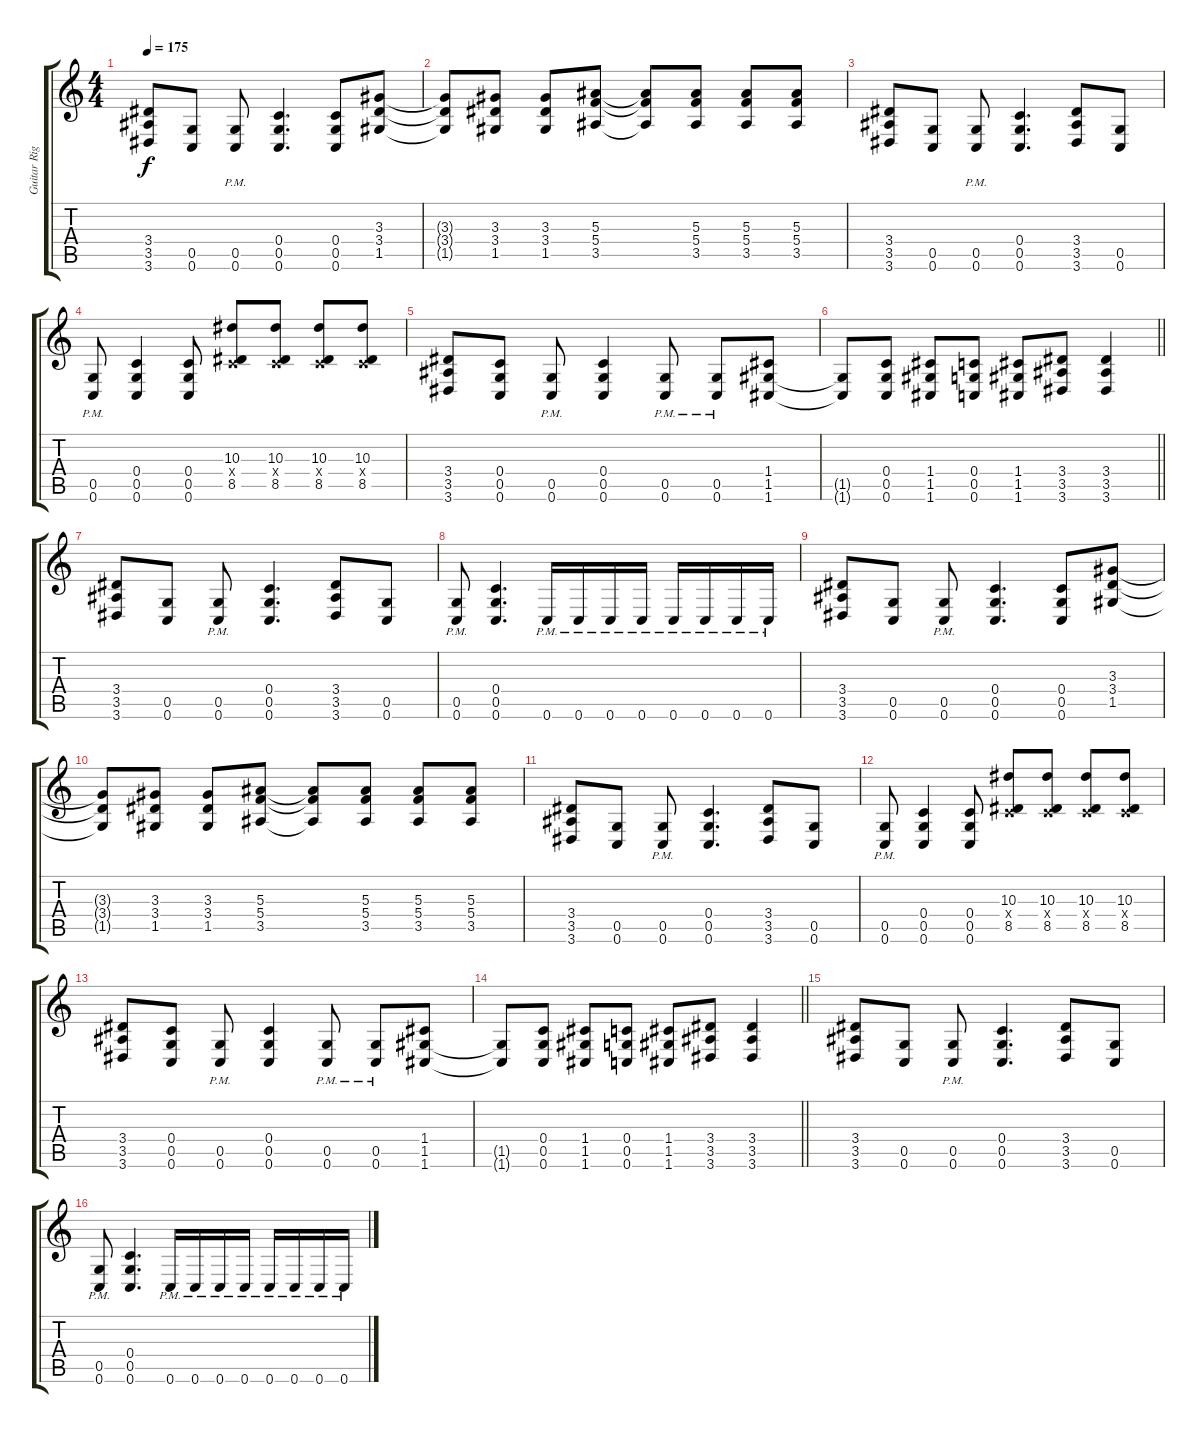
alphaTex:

\track ("Guitar Right" "Guitar Rig") {instrument distortionguitar}
\staff {score tabs}
\tuning (D4 A3 F3 C3 G2 C2) {hide}
\ts (4 4)
\tempo 175
\clef g2
\ks c
(3.4 3.5 3.6).8{dy f} (0.5 0.6).8 (0.5{pm} 0.6{pm}).8 (0.4 0.5 0.6).4{d} (0.4 0.5 0.6).8 (3.3 3.4 1.5).8 |
(3.3{t} 3.4{t} 1.5{t}).8 (3.3 3.4 1.5).8 (3.3 3.4 1.5).8 (5.3 5.4 3.5).8 (5.3{t} 5.4{t} 3.5{t}).8 (5.3 5.4 3.5).8 (5.3 5.4 3.5).8 (5.3 5.4 3.5).8 |
(3.4 3.5 3.6).8 (0.5 0.6).8 (0.5{pm} 0.6{pm}).8 (0.4 0.5 0.6).4{d} (3.4 3.5 3.6).8 (0.5 0.6).8 |
(0.5{pm} 0.6{pm}).8 (0.4 0.5 0.6).4 (0.4 0.5 0.6).8 (10.3 0.4{x} 8.5).8 (10.3 0.4{x} 8.5).8 (10.3 0.4{x} 8.5).8 (10.3 0.4{x} 8.5).8 |
(3.4 3.5 3.6).8 (0.4 0.5 0.6).8 (0.5{pm} 0.6{pm}).8 (0.4 0.5 0.6).4 (0.5{pm} 0.6{pm}).8 (0.5{pm} 0.6{pm}).8 (1.4 1.5 1.6).8 |
\barLineRight lightlight
(1.5{t} 1.6{t}).8 (0.4 0.5 0.6).8 (1.4 1.5 1.6).8 (0.4 0.5 0.6).8 (1.4 1.5 1.6).8 (3.4 3.5 3.6).8 (3.4 3.5 3.6).4 |
(3.4 3.5 3.6).8 (0.5 0.6).8 (0.5{pm} 0.6{pm}).8 (0.4 0.5 0.6).4{d} (3.4 3.5 3.6).8 (0.5 0.6).8 |
(0.5{pm} 0.6{pm}).8 (0.4 0.5 0.6).4{d} 0.6{pm}.16 0.6{pm}.16 0.6{pm}.16 0.6{pm}.16 0.6{pm}.16 0.6{pm}.16 0.6{pm}.16 0.6{pm}.16 |
(3.4 3.5 3.6).8 (0.5 0.6).8 (0.5{pm} 0.6{pm}).8 (0.4 0.5 0.6).4{d} (0.4 0.5 0.6).8 (3.3 3.4 1.5).8 |
(3.3{t} 3.4{t} 1.5{t}).8 (3.3 3.4 1.5).8 (3.3 3.4 1.5).8 (5.3 5.4 3.5).8 (5.3{t} 5.4{t} 3.5{t}).8 (5.3 5.4 3.5).8 (5.3 5.4 3.5).8 (5.3 5.4 3.5).8 |
(3.4 3.5 3.6).8 (0.5 0.6).8 (0.5{pm} 0.6{pm}).8 (0.4 0.5 0.6).4{d} (3.4 3.5 3.6).8 (0.5 0.6).8 |
(0.5{pm} 0.6{pm}).8 (0.4 0.5 0.6).4 (0.4 0.5 0.6).8 (10.3 0.4{x} 8.5).8 (10.3 0.4{x} 8.5).8 (10.3 0.4{x} 8.5).8 (10.3 0.4{x} 8.5).8 |
(3.4 3.5 3.6).8 (0.4 0.5 0.6).8 (0.5{pm} 0.6{pm}).8 (0.4 0.5 0.6).4 (0.5{pm} 0.6{pm}).8 (0.5{pm} 0.6{pm}).8 (1.4 1.5 1.6).8 |
\barLineRight lightlight
(1.5{t} 1.6{t}).8 (0.4 0.5 0.6).8 (1.4 1.5 1.6).8 (0.4 0.5 0.6).8 (1.4 1.5 1.6).8 (3.4 3.5 3.6).8 (3.4 3.5 3.6).4 |
(3.4 3.5 3.6).8 (0.5 0.6).8 (0.5{pm} 0.6{pm}).8 (0.4 0.5 0.6).4{d} (3.4 3.5 3.6).8 (0.5 0.6).8 |
(0.5{pm} 0.6{pm}).8 (0.4 0.5 0.6).4{d} 0.6{pm}.16 0.6{pm}.16 0.6{pm}.16 0.6{pm}.16 0.6{pm}.16 0.6{pm}.16 0.6{pm}.16 0.6{pm}.16
